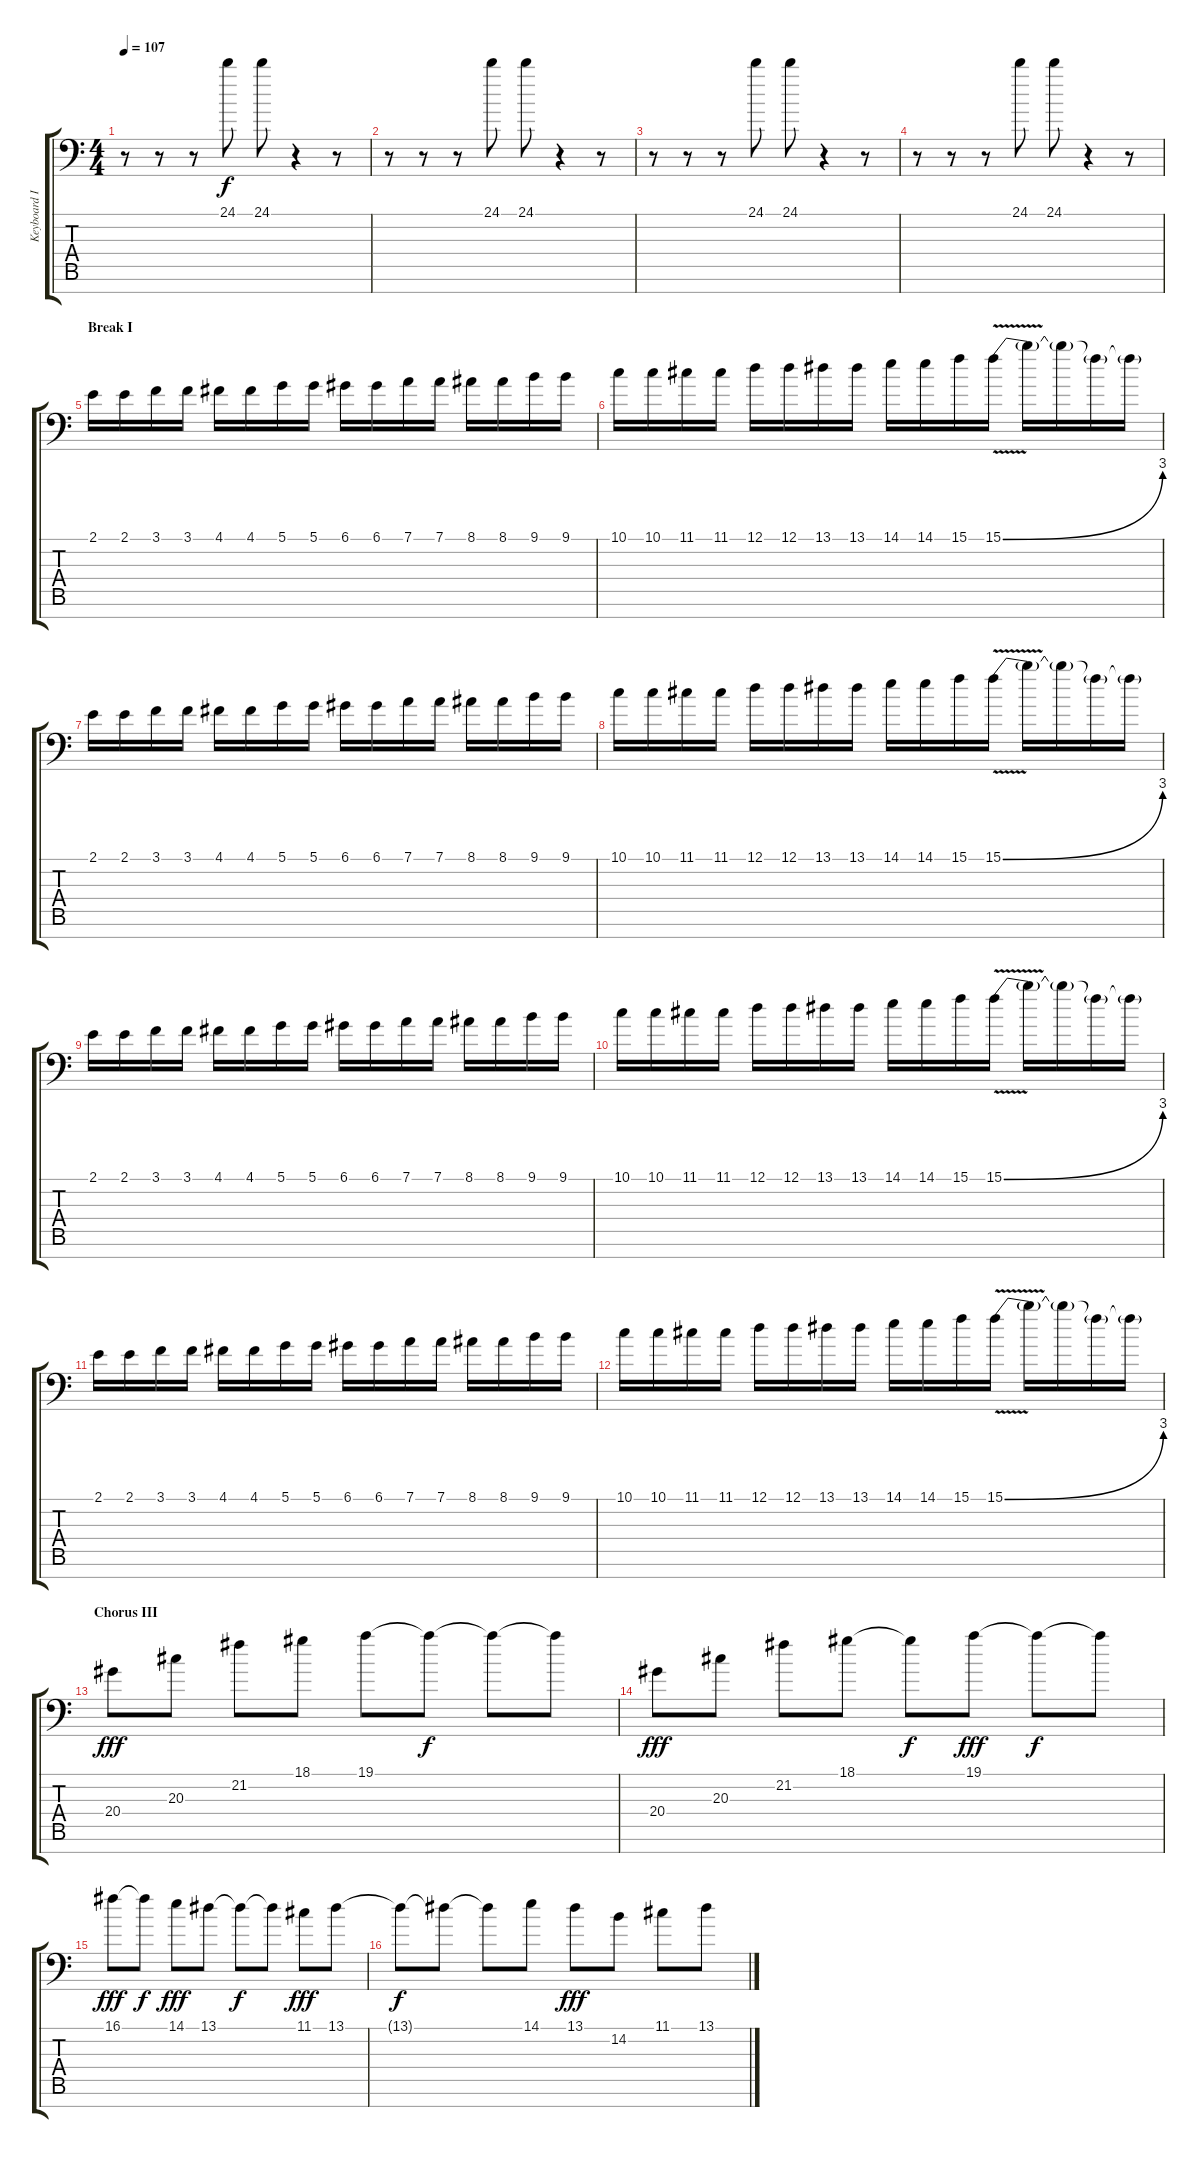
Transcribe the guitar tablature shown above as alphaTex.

\track ("Keyboard II/Guitar II Effect" "Keyboard I") {instrument synthvoice}
\staff {score tabs}
\tuning (D4 A3 F3 C3 G2 D2 A1) {hide}
\ts (4 4)
\tempo 107
\clef f4
\ks c
r.8{dy f} r.8 r.8 24.1.8 24.1.8 r.4 r.8 |
r.8 r.8 r.8 24.1.8 24.1.8 r.4 r.8 |
r.8 r.8 r.8 24.1.8 24.1.8 r.4 r.8 |
r.8 r.8 r.8 24.1.8 24.1.8 r.4 r.8 |
\section ("" "Break I")
2.1.16{instrument fx7echoes} 2.1.16 3.1.16 3.1.16 4.1.16 4.1.16 5.1.16 5.1.16 6.1.16 6.1.16 7.1.16 7.1.16 8.1.16 8.1.16 9.1.16 9.1.16 |
10.1.16 10.1.16 11.1.16 11.1.16 12.1.16 12.1.16 13.1.16 13.1.16 14.1.16 14.1.16 15.1.16 15.1{be (bend 0 0 60 12) v}.16 15.1{t}.16 15.1{t}.16 15.1{t}.16 15.1{t}.16 |
2.1.16 2.1.16 3.1.16 3.1.16 4.1.16 4.1.16 5.1.16 5.1.16 6.1.16 6.1.16 7.1.16 7.1.16 8.1.16 8.1.16 9.1.16 9.1.16 |
10.1.16 10.1.16 11.1.16 11.1.16 12.1.16 12.1.16 13.1.16 13.1.16 14.1.16 14.1.16 15.1.16 15.1{be (bend 0 0 60 12) v}.16 15.1{t}.16 15.1{t}.16 15.1{t}.16 15.1{t}.16 |
2.1.16 2.1.16 3.1.16 3.1.16 4.1.16 4.1.16 5.1.16 5.1.16 6.1.16 6.1.16 7.1.16 7.1.16 8.1.16 8.1.16 9.1.16 9.1.16 |
10.1.16 10.1.16 11.1.16 11.1.16 12.1.16 12.1.16 13.1.16 13.1.16 14.1.16 14.1.16 15.1.16 15.1{be (bend 0 0 60 12) v}.16 15.1{t}.16 15.1{t}.16 15.1{t}.16 15.1{t}.16 |
2.1.16 2.1.16 3.1.16 3.1.16 4.1.16 4.1.16 5.1.16 5.1.16 6.1.16 6.1.16 7.1.16 7.1.16 8.1.16 8.1.16 9.1.16 9.1.16 |
10.1.16 10.1.16 11.1.16 11.1.16 12.1.16 12.1.16 13.1.16 13.1.16 14.1.16 14.1.16 15.1.16 15.1{be (bend 0 0 60 12) v}.16 15.1{t}.16 15.1{t}.16 15.1{t}.16 15.1{t}.16 |
\section ("" "Chorus III")
20.4.8{dy fff volume 11 instrument synthvoice} 20.3.8 21.2.8 18.1.8 19.1.8 19.1{t}.8{dy f} 19.1{t}.8 19.1{t}.8 |
20.4.8{dy fff} 20.3.8 21.2.8 18.1.8 18.1{t}.8{dy f} 19.1.8{dy fff} 19.1{t}.8{dy f} 19.1{t}.8 |
16.1.8{dy fff} 16.1{t}.8{dy f} 14.1.8{dy fff} 13.1.8 13.1{t}.8{dy f} 13.1{t}.8 11.1.8{dy fff} 13.1.8 |
13.1{t}.8{dy f} 13.1{t}.8 13.1{t}.8 14.1.8 13.1.8{dy fff} 14.2.8 11.1.8 13.1.8
